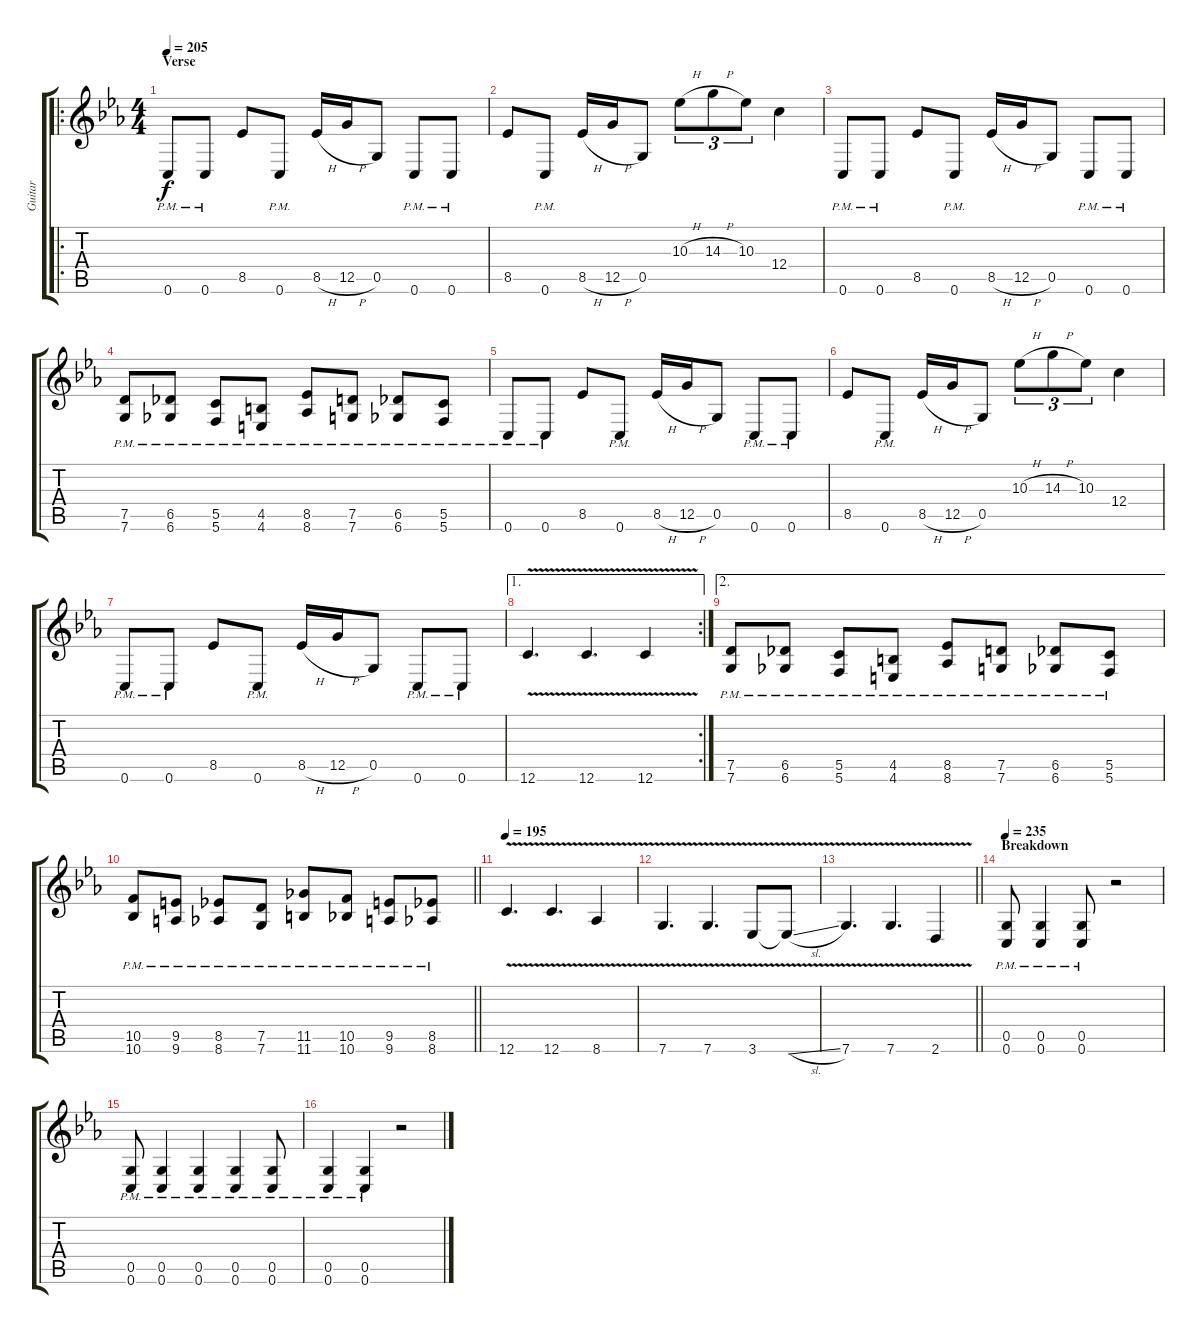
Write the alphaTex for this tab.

\track ("Guitar" "Guitar") {instrument distortionguitar}
\staff {score tabs}
\tuning (D4 A3 F3 C3 G2 C2) {hide}
\ro
\ts (4 4)
\section ("" "Verse")
\tempo 205
\clef g2
\ks cminor
0.6{pm}.8{dy f} 0.6{pm}.8 8.5.8 0.6{pm}.8 8.5{h}.16 12.5{h}.16 0.5.8 0.6{pm}.8 0.6{pm}.8 |
8.5.8 0.6{pm}.8 8.5{h}.16 12.5{h}.16 0.5.8 10.3{h}.8{tu (3 2)} 14.3{h}.8{tu (3 2)} 10.3.8{tu (3 2)} 12.4.4 |
0.6{pm}.8 0.6{pm}.8 8.5.8 0.6{pm}.8 8.5{h}.16 12.5{h}.16 0.5.8 0.6{pm}.8 0.6{pm}.8 |
(7.5{pm} 7.6{pm}).8 (6.5{pm} 6.6{pm}).8 (5.5{pm} 5.6{pm}).8 (4.5{pm} 4.6{pm}).8 (8.5{pm} 8.6{pm}).8 (7.5{pm} 7.6{pm}).8 (6.5{pm} 6.6{pm}).8 (5.5{pm} 5.6{pm}).8 |
0.6{pm}.8 0.6{pm}.8 8.5.8 0.6{pm}.8 8.5{h}.16 12.5{h}.16 0.5.8 0.6{pm}.8 0.6{pm}.8 |
8.5.8 0.6{pm}.8 8.5{h}.16 12.5{h}.16 0.5.8 10.3{h}.8{tu (3 2)} 14.3{h}.8{tu (3 2)} 10.3.8{tu (3 2)} 12.4.4 |
0.6{pm}.8 0.6{pm}.8 8.5.8 0.6{pm}.8 8.5{h}.16 12.5{h}.16 0.5.8 0.6{pm}.8 0.6{pm}.8 |
\ae 1
\rc 2
12.6{v}.4{d} 12.6{v}.4{d} 12.6{v}.4 |
\ae 2
(7.5{pm} 7.6{pm}).8 (6.5{pm} 6.6{pm}).8 (5.5{pm} 5.6{pm}).8 (4.5{pm} 4.6{pm}).8 (8.5{pm} 8.6{pm}).8 (7.5{pm} 7.6{pm}).8 (6.5{pm} 6.6{pm}).8 (5.5{pm} 5.6{pm}).8 |
\barLineRight lightlight
(10.5{pm} 10.6{pm}).8 (9.5{pm} 9.6{pm}).8 (8.5{pm} 8.6{pm}).8 (7.5{pm} 7.6{pm}).8 (11.5{pm} 11.6{pm}).8 (10.5{pm} 10.6{pm}).8 (9.5{pm} 9.6{pm}).8 (8.5{pm} 8.6{pm}).8 |
\tempo 195
12.6{v}.4{d} 12.6{v}.4{d} 8.6{v}.4 |
7.6{v}.4{d} 7.6{v}.4{d} 3.6{v}.8 3.6{sl t}.8 |
\barLineRight lightlight
7.6{v}.4{d} 7.6{v}.4{d} 2.6{v}.4 |
\section ("" "Breakdown")
\tempo 235
(0.5{pm} 0.6{pm}).8 (0.5{pm} 0.6{pm}).4 (0.5{pm} 0.6{pm}).8 r.2 |
(0.5{pm} 0.6{pm}).8 (0.5{pm} 0.6{pm}).4 (0.5{pm} 0.6{pm}).4 (0.5{pm} 0.6{pm}).4 (0.5{pm} 0.6{pm}).8 |
(0.5{pm} 0.6{pm}).4 (0.5{pm} 0.6{pm}).4 r.2
